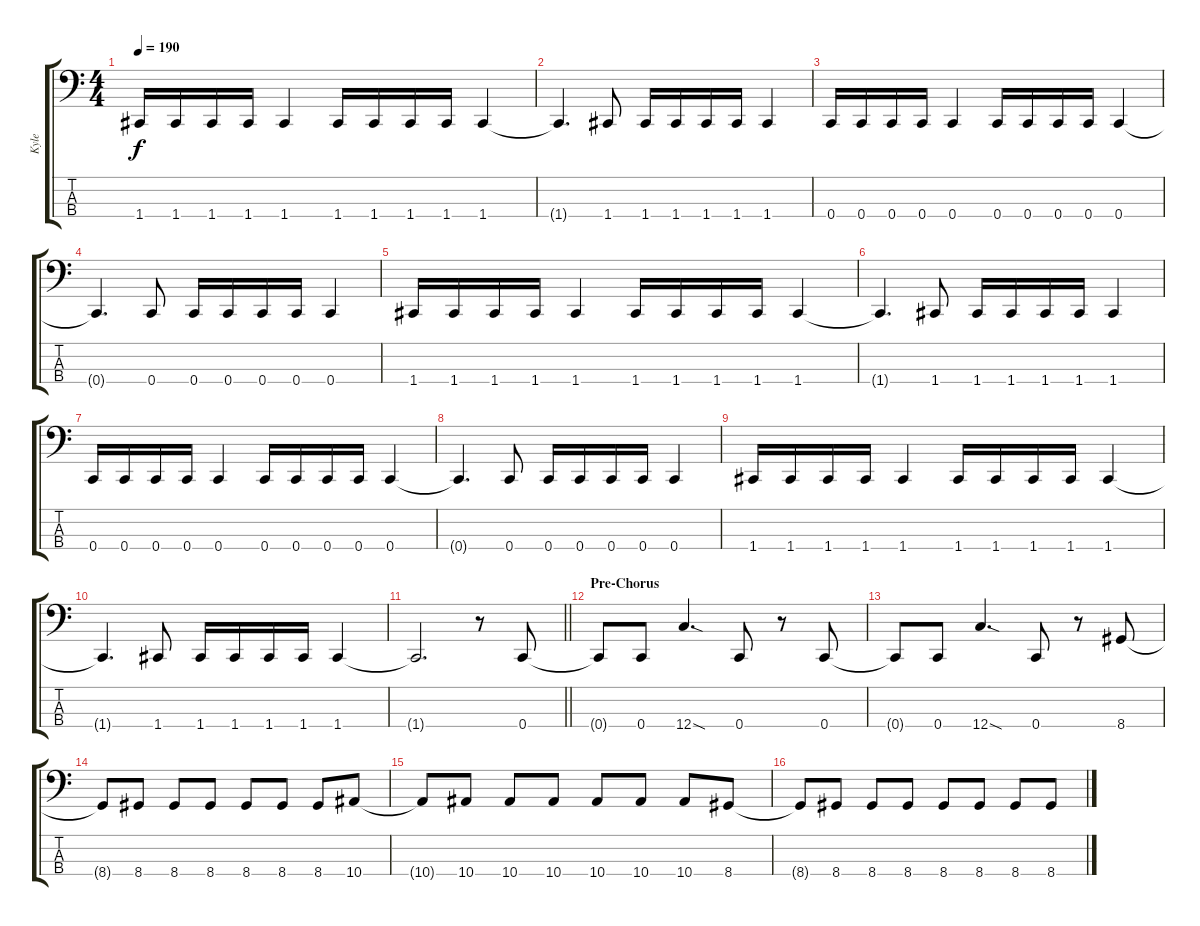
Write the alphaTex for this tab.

\track ("Kyle" "Kyle") {instrument electricbasspick}
\staff {score tabs}
\tuning (F2 C2 G1 C1) {hide}
\ts (4 4)
\tempo 190
\clef f4
\ks c
1.4.16{dy f} 1.4.16 1.4.16 1.4.16 1.4.4 1.4.16 1.4.16 1.4.16 1.4.16 1.4.4 |
1.4{t}.4{d} 1.4.8 1.4.16 1.4.16 1.4.16 1.4.16 1.4.4 |
0.4.16 0.4.16 0.4.16 0.4.16 0.4.4 0.4.16 0.4.16 0.4.16 0.4.16 0.4.4 |
0.4{t}.4{d} 0.4.8 0.4.16 0.4.16 0.4.16 0.4.16 0.4.4 |
1.4.16 1.4.16 1.4.16 1.4.16 1.4.4 1.4.16 1.4.16 1.4.16 1.4.16 1.4.4 |
1.4{t}.4{d} 1.4.8 1.4.16 1.4.16 1.4.16 1.4.16 1.4.4 |
0.4.16 0.4.16 0.4.16 0.4.16 0.4.4 0.4.16 0.4.16 0.4.16 0.4.16 0.4.4 |
0.4{t}.4{d} 0.4.8 0.4.16 0.4.16 0.4.16 0.4.16 0.4.4 |
1.4.16 1.4.16 1.4.16 1.4.16 1.4.4 1.4.16 1.4.16 1.4.16 1.4.16 1.4.4 |
1.4{t}.4{d} 1.4.8 1.4.16 1.4.16 1.4.16 1.4.16 1.4.4 |
\barLineRight lightlight
1.4{t}.2{d} r.8 0.4.8 |
\section ("" "Pre-Chorus")
0.4{t}.8 0.4.8 12.4{sod}.4{d} 0.4.8 r.8 0.4.8 |
0.4{t}.8 0.4.8 12.4{sod}.4{d} 0.4.8 r.8 8.4.8 |
8.4{t}.8 8.4.8 8.4.8 8.4.8 8.4.8 8.4.8 8.4.8 10.4.8 |
10.4{t}.8 10.4.8 10.4.8 10.4.8 10.4.8 10.4.8 10.4.8 8.4.8 |
8.4{t}.8 8.4.8 8.4.8 8.4.8 8.4.8 8.4.8 8.4.8 8.4.8
